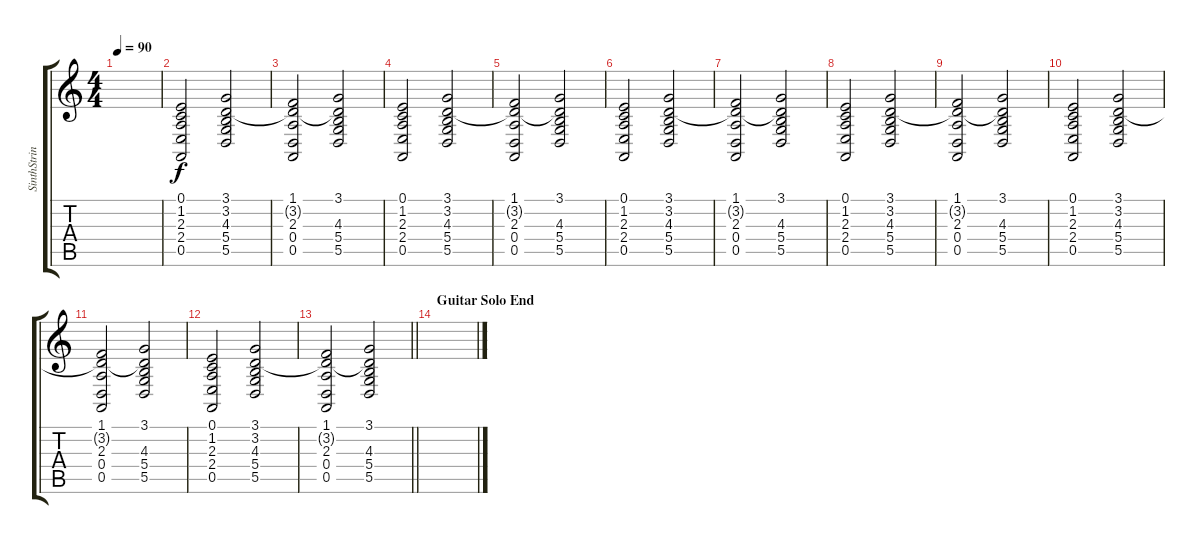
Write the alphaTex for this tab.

\track ("SinthString 1" "SinthStrin") {instrument synthstrings1}
\staff {score tabs}
\tuning (E4 B3 G3 D3 A2 E2) {hide}
\ts (4 4)
\tempo 90
\clef g2
\ks c
|
(0.1 1.2 2.3 2.4 0.5).2 (3.1 3.2 4.3 5.4 5.5).2 |
(1.1 3.2{t} 2.3 0.4 0.5).2 (3.1 3.2{t} 4.3 5.4 5.5).2 |
(0.1 1.2 2.3 2.4 0.5).2 (3.1 3.2 4.3 5.4 5.5).2 |
(1.1 3.2{t} 2.3 0.4 0.5).2 (3.1 3.2{t} 4.3 5.4 5.5).2 |
(0.1 1.2 2.3 2.4 0.5).2 (3.1 3.2 4.3 5.4 5.5).2 |
(1.1 3.2{t} 2.3 0.4 0.5).2 (3.1 3.2{t} 4.3 5.4 5.5).2 |
(0.1 1.2 2.3 2.4 0.5).2 (3.1 3.2 4.3 5.4 5.5).2 |
(1.1 3.2{t} 2.3 0.4 0.5).2 (3.1 3.2{t} 4.3 5.4 5.5).2 |
(0.1 1.2 2.3 2.4 0.5).2 (3.1 3.2 4.3 5.4 5.5).2 |
(1.1 3.2{t} 2.3 0.4 0.5).2 (3.1 3.2{t} 4.3 5.4 5.5).2 |
(0.1 1.2 2.3 2.4 0.5).2 (3.1 3.2 4.3 5.4 5.5).2 |
\barLineRight lightlight
(1.1 3.2{t} 2.3 0.4 0.5).2 (3.1 3.2{t} 4.3 5.4 5.5).2 |
\section ("" "Guitar Solo End")
